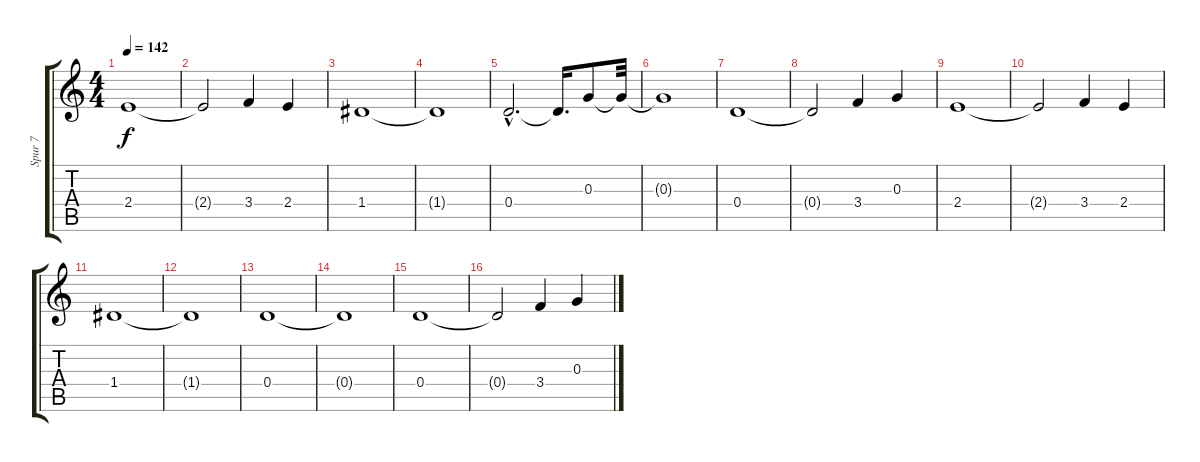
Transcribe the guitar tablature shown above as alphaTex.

\track ("Spur 7" "Spur 7") {instrument overdrivenguitar}
\staff {score tabs}
\tuning (E4 B3 G3 D3 A2 E2) {hide}
\ts (4 4)
\tempo 142
\clef g2
\ks c
2.4.1{dy f} |
2.4{t}.2 3.4.4 2.4.4 |
1.4.1 |
1.4{t}.1 |
0.4{hac}.2{d} 0.4{t}.16{d} 0.3.8 0.3{t}.32 |
0.3{t}.1 |
0.4.1 |
0.4{t}.2 3.4.4 0.3.4 |
2.4.1 |
2.4{t}.2 3.4.4 2.4.4 |
1.4.1 |
1.4{t}.1 |
0.4.1 |
0.4{t}.1 |
0.4.1 |
0.4{t}.2 3.4.4 0.3.4
